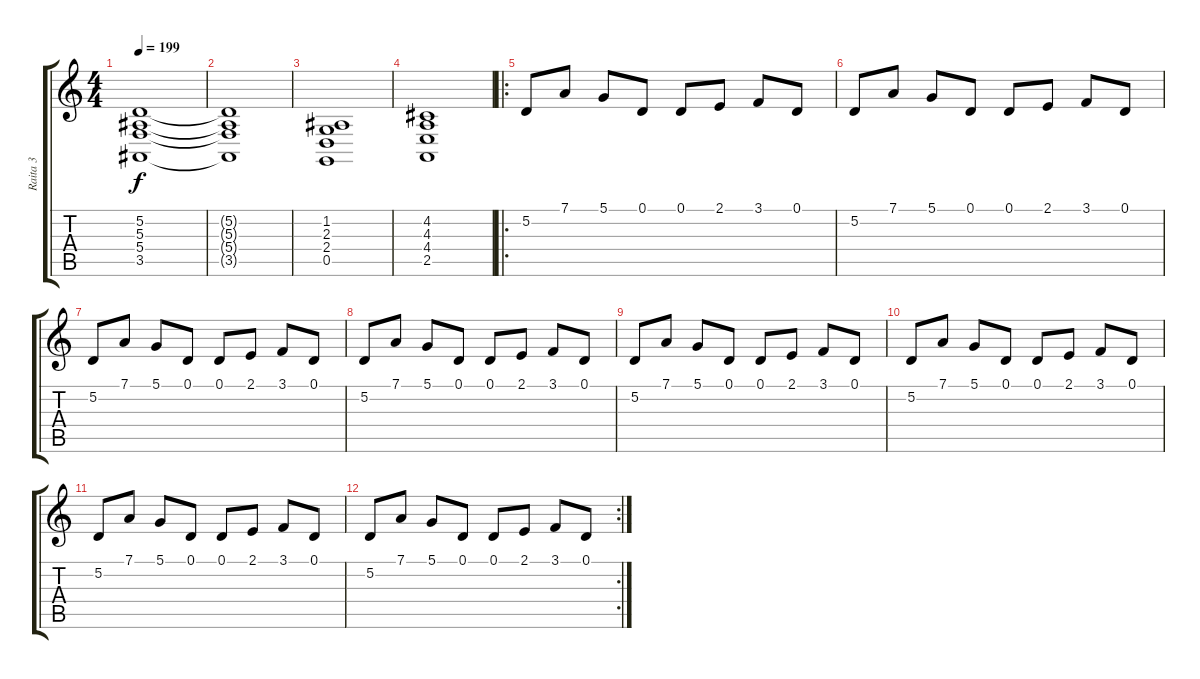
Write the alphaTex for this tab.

\track ("Raita 3" "Raita 3") {instrument stringensemble1}
\staff {score tabs}
\tuning (D4 A3 F3 C3 G2 D2) {hide}
\ts (4 4)
\tempo 199
\clef g2
\ks c
(5.2 5.3 5.4 3.5).1{dy f} |
(5.2{t} 5.3{t} 5.4{t} 3.5{t}).1 |
(1.2 2.3 2.4 0.5).1 |
(4.2 4.3 4.4 2.5).1 |
\ro
5.2.8 7.1.8 5.1.8 0.1.8 0.1.8 2.1.8 3.1.8 0.1.8 |
5.2.8 7.1.8 5.1.8 0.1.8 0.1.8 2.1.8 3.1.8 0.1.8 |
5.2.8 7.1.8 5.1.8 0.1.8 0.1.8 2.1.8 3.1.8 0.1.8 |
5.2.8 7.1.8 5.1.8 0.1.8 0.1.8 2.1.8 3.1.8 0.1.8 |
5.2.8 7.1.8 5.1.8 0.1.8 0.1.8 2.1.8 3.1.8 0.1.8 |
5.2.8 7.1.8 5.1.8 0.1.8 0.1.8 2.1.8 3.1.8 0.1.8 |
5.2.8 7.1.8 5.1.8 0.1.8 0.1.8 2.1.8 3.1.8 0.1.8 |
\rc 2
5.2.8 7.1.8 5.1.8 0.1.8 0.1.8 2.1.8 3.1.8 0.1.8
